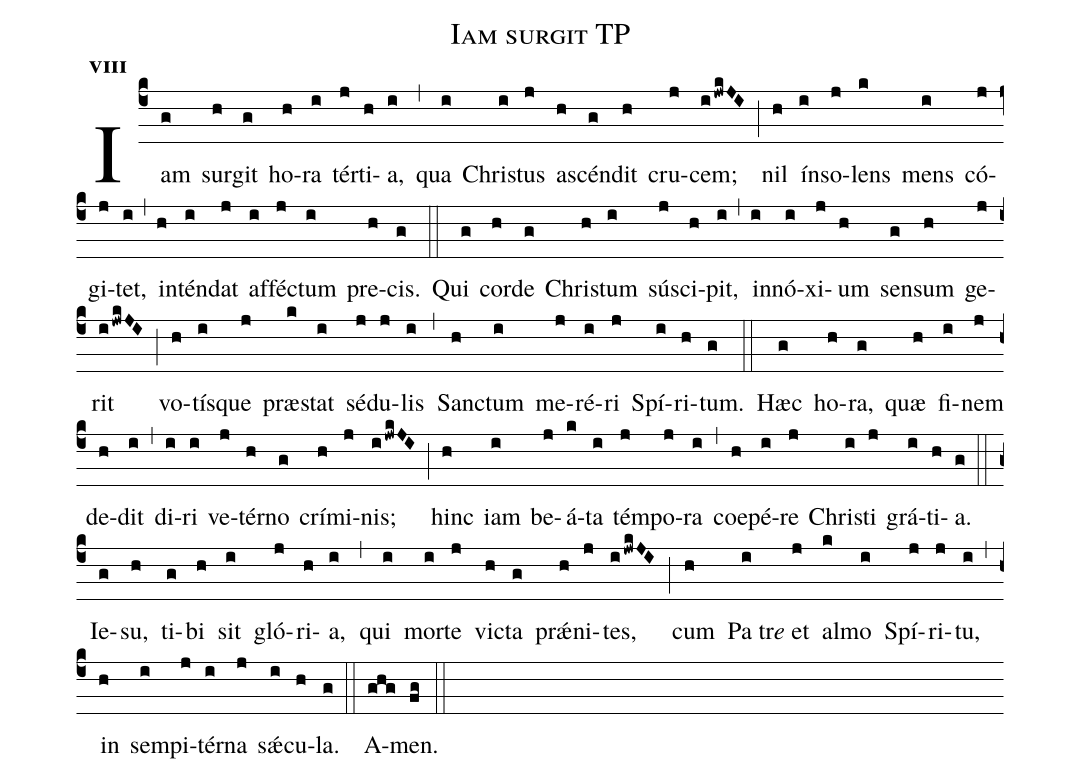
name:Iam surgit TP;
office-part:Hymnus;
mode:8;
%%
initial-style: 1;
name: Iam surgit;
book: Liber Hymnaris, p. 82;
occasion: Dominicis Tempore Paschali Usque ad Ascensionem Domini;
office-part: Ad Tertiam H;
user-notes: ;
commentary: ;
annotation: 8;
centering-scheme: english;
fontsize: 12;
font: OFLSortsMillGoudy;
height: 11;
width: 4.5;
%%
(c4)Iam(g) sur(h)git(g) ho(h)ra(i) tér(j)ti(h)a,(i) (,)
qua(i) Chri(i)stus(j) a(h)scén(g)dit(h) cru(j)cem;(ijwkJI) (;)
nil(h) ín(i)so(j)lens(k) mens(i) có(j)gi(j)tet,(i) (,)
in(h)tén(i)dat(j) af(i)fé(j)ctum(i) pre(h)cis.(g) (::)
Qui(g) cor(h)de(g) Chri(h)stum(i) sú(j)sci(h)pit,(i) (,)
in(i)nó(i)xi(j)um(h) sen(g)sum(h) ge(j)rit(ijwkJI) (;)
vo(h)tís(i)que(j) præ(k)stat(i) sé(j)du(j)lis(i) (,)
San(h)ctum(i) me(j)ré(i)ri(j) Spí(i)ri(h)tum.(g) (::)
Hæc(g) ho(h)ra,(g) quæ(h) fi(i)nem(j) de(h)dit(i) (,)
di(i)ri(i) ve(j)tér(h)no(g) crí(h)mi(j)nis;(ijwkJI) (;)
hinc(h) iam(i) be(j)á(k)ta(i) tém(j)po(j)ra(i) (,)
coe(h)pé(i)re(j) Chri(i)sti(j) grá(i)ti(h)a.(g) (::)
Ie(g)su,(h) ti(g)bi(h) sit(i) gló(j)ri(h)a,(i) (,)
qui(i) mor(i)te(j) vi(h)cta(g) prǽ(h)ni(j)tes,(ijwkJI) (;)
cum(h) Pa(i)tr<i>e</i>() et(j) al(k)mo(i) Spí(j)ri(j)tu,(i) (,)
in(h) sem(i)pi(j)tér(i)na(j) sǽ(i)cu(h)la.(g) (::) A(ghg)men.(fg) (::)
